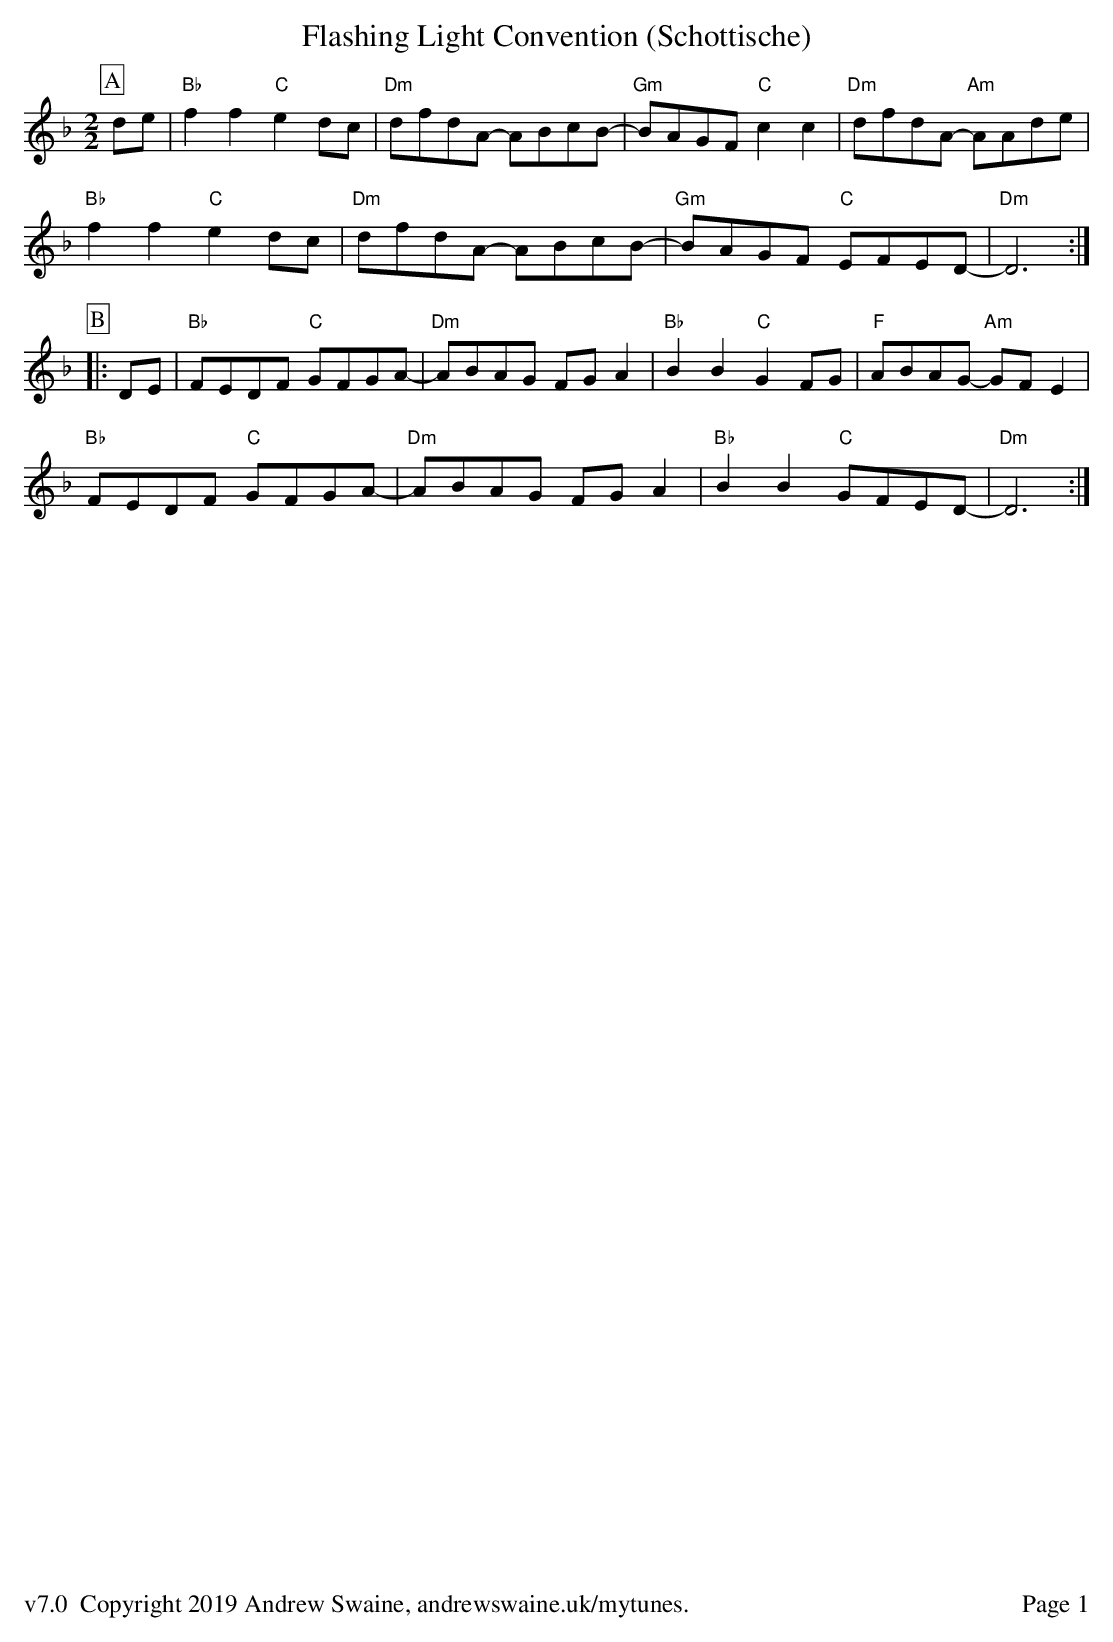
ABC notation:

X:1
T:Flashing Light Convention (Schottische)
M:2/2
L:1/8
K:Dm
P:A
de | "Bb"f2f2 "C"e2dc | "Dm"dfdA- ABcB- | "Gm"BAGF "C"c2c2 | "Dm"dfdA- "Am"AAde |
"Bb"f2f2 "C"e2dc | "Dm"dfdA- ABcB- | "Gm"BAGF "C"EFED- | "Dm"D6 :|
P:B
|:DE | "Bb"FEDF "C"GFGA- | "Dm"ABAG FGA2 | "Bb"B2B2 "C"G2FG | "F"ABAG- "Am"GFE2 |
"Bb"FEDF "C"GFGA- | "Dm"ABAG FGA2 | "Bb"B2B2 "C"GFED- | "Dm"D6 :|
